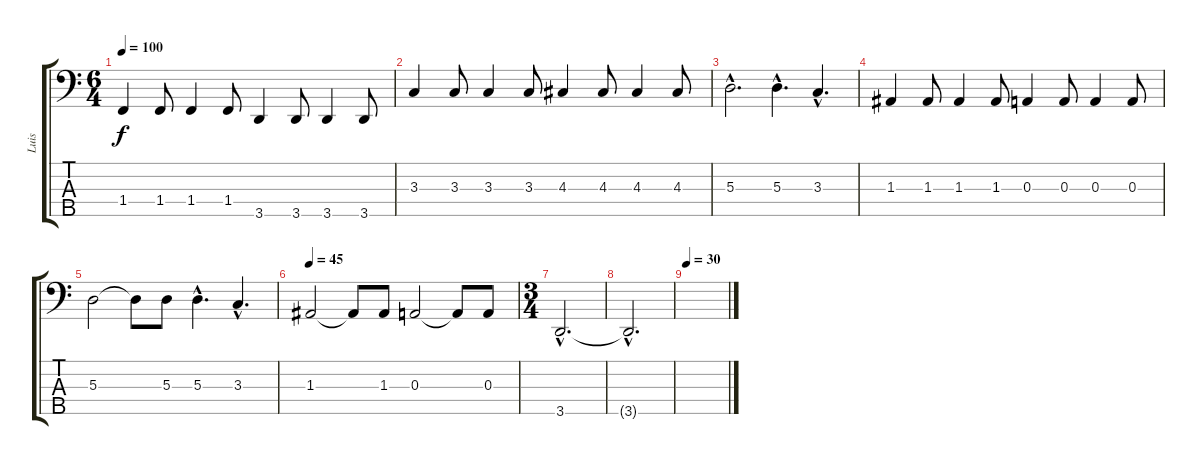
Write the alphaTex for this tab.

\track ("Luis" "Luis") {instrument electricbassfinger}
\staff {score tabs}
\tuning (G2 D2 A1 E1 B0) {hide}
\ts (6 4)
\tempo 100
\clef f4
\ks c
1.4.4{dy f} 1.4.8 1.4.4 1.4.8 3.5.4 3.5.8 3.5.4 3.5.8 |
3.3.4 3.3.8 3.3.4 3.3.8 4.3.4 4.3.8 4.3.4 4.3.8 |
5.3{hac}.2{d} 5.3{hac}.4{d} 3.3{hac}.4{d} |
1.3.4 1.3.8 1.3.4 1.3.8 0.3.4 0.3.8 0.3.4 0.3.8 |
5.3.2 5.3{t}.8 5.3.8 5.3{hac}.4{d} 3.3{hac}.4{d} |
\tempo 45
1.3.2 1.3{t}.8 1.3.8 0.3.2 0.3{t}.8 0.3.8 |
\ts (3 4)
3.5{hac}.2{d volume 0} |
3.5{hac t}.2{d} |
\tempo 30
